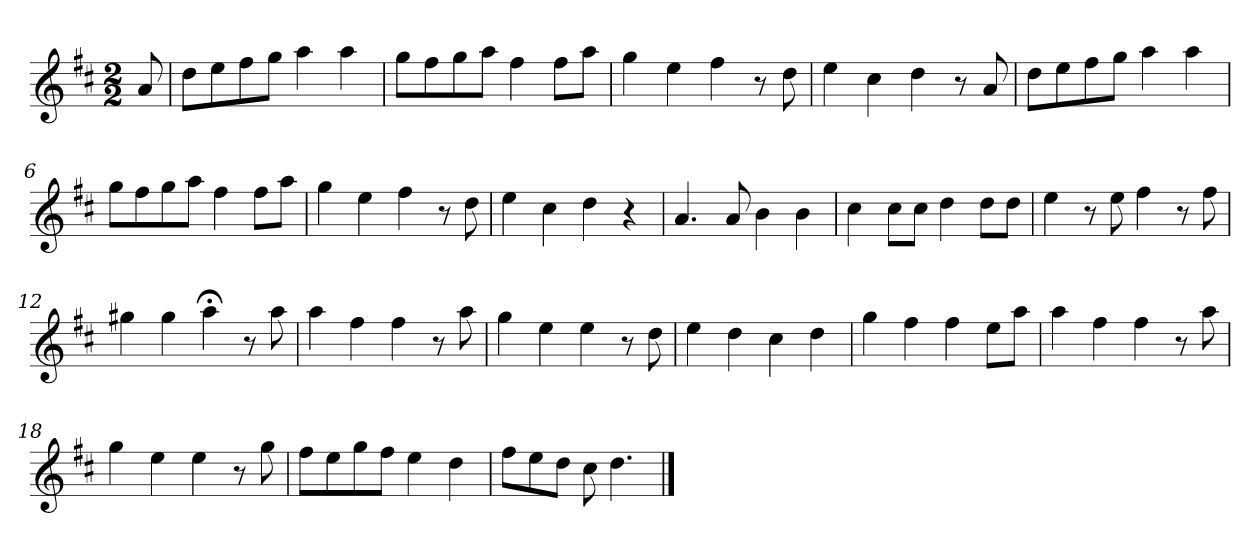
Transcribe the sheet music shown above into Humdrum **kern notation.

**kern
*part1
*staff1
*clefG2
*k[f#c#]
*D:
*M2/2
*MM120
=
8a
=1
8dd\L
8ee\
8ff#\
8gg\J
4aa
4aa
=2
8gg\L
8ff#\
8gg\
8aa\J
4ff#
8ff#\L
8aa\J
=3
4gg
4ee
4ff#
8r
8dd
=4
4ee
4cc#
4dd
8r
8a
=5
8dd\L
8ee\
8ff#\
8gg\J
4aa
4aa
=6
8gg\L
8ff#\
8gg\
8aa\J
4ff#
8ff#\L
8aa\J
=7
4gg
4ee
4ff#
8r
8dd
=8
4ee
4cc#
4dd
4r
=9
4.a
8a
4b
4b
=10
4cc#
8cc#\L
8cc#\J
4dd
8dd\L
8dd\J
=11
4ee
8r
8ee
4ff#
8r
8ff#
=12
4gg#X
4gg#
4aa;<
8r
8aa
=13
4aa
4ff#
4ff#
8r
8aa
=14
4gg
4ee
4ee
8r
8dd
=15
4ee
4dd
4cc#
4dd
=16
4gg
4ff#
4ff#
8ee\L
8aa\J
=17
4aa
4ff#
4ff#
8r
8aa
=18
4gg
4ee
4ee
8r
8gg
=19
8ff#\L
8ee\
8gg\
8ff#\J
4ee
4dd
=20
8ff#\L
8ee\
8dd\J
8cc#
4.dd
==
*-
